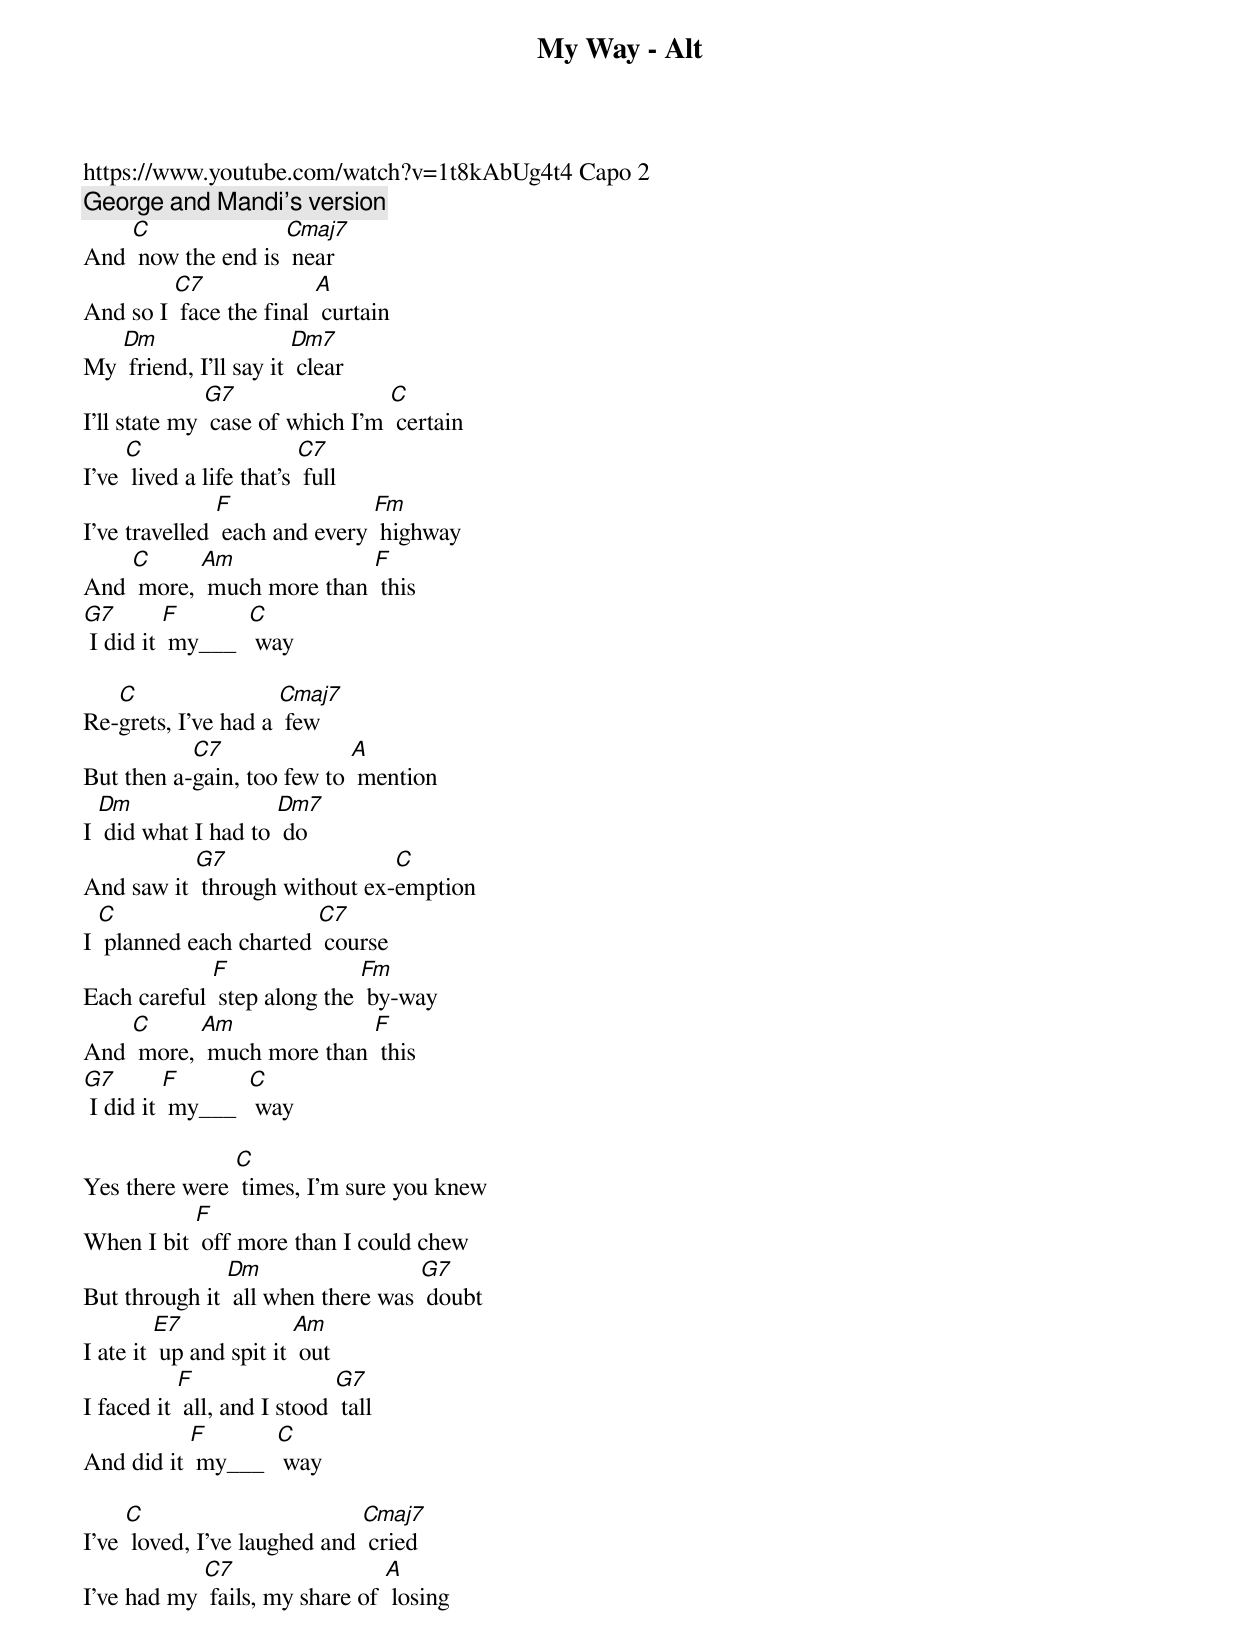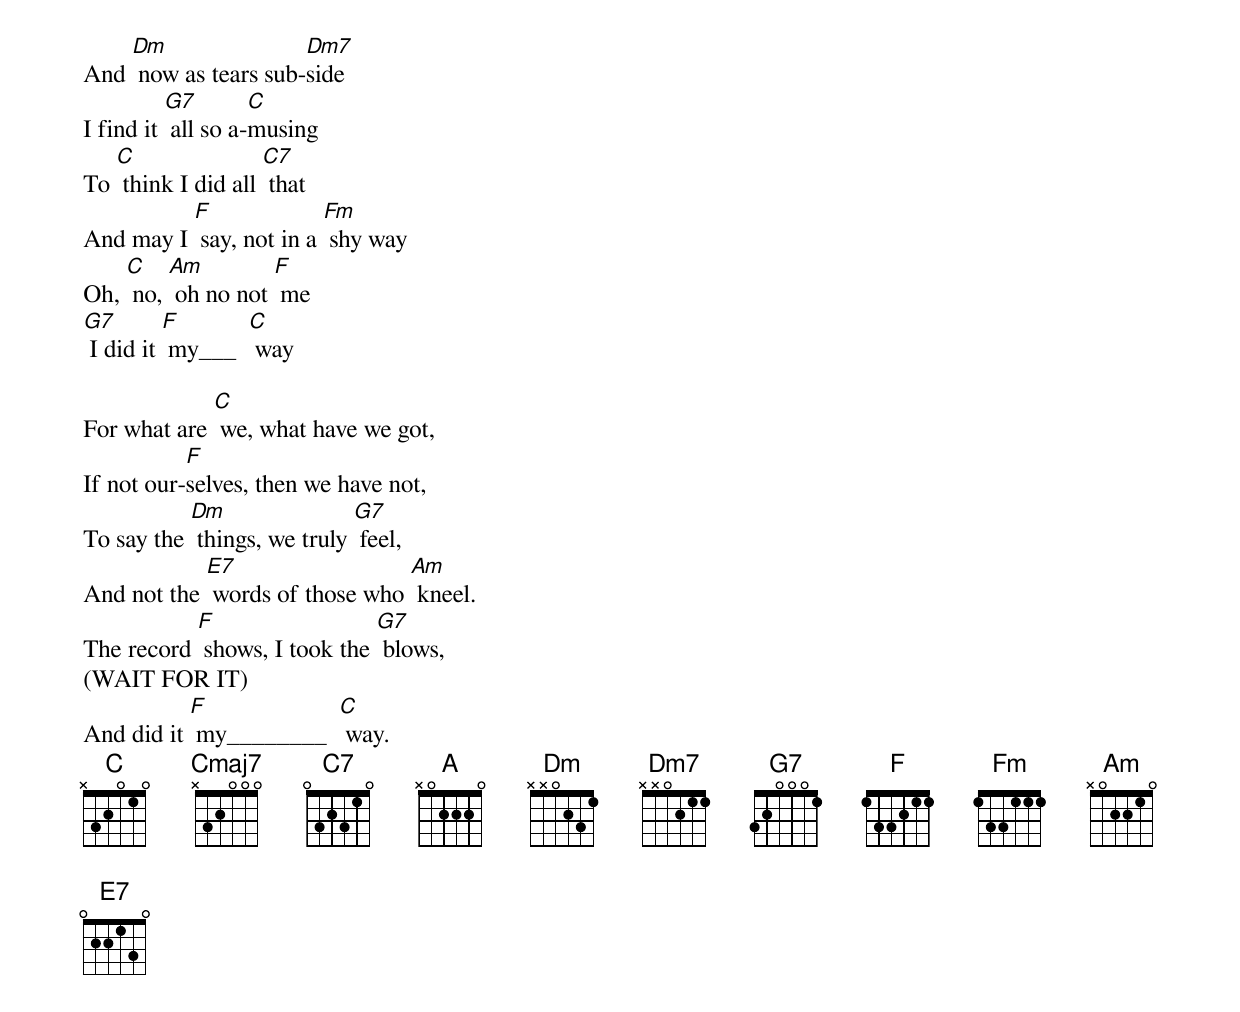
{t:My Way - Alt}
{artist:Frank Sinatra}
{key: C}
https://www.youtube.com/watch?v=1t8kAbUg4t4 Capo 2
{c: George and Mandi's version }
And [C] now the end is [Cmaj7] near
And so I [C7] face the final [A] curtain
My [Dm] friend, I'll say it [Dm7] clear
I'll state my [G7] case of which I'm [C] certain
I've [C] lived a life that's [C7] full
I've travelled [F] each and every [Fm] highway
And [C] more, [Am] much more than [F] this
[G7] I did it [F] my___  [C] way

Re-[C]grets, I've had a [Cmaj7] few
But then a-[C7]gain, too few to [A] mention
I [Dm] did what I had to [Dm7] do
And saw it [G7] through without ex-[C]emption
I [C] planned each charted [C7] course
Each careful [F] step along the [Fm] by-way
And [C] more, [Am] much more than [F] this
[G7] I did it [F] my___  [C] way

Yes there were [C] times, I'm sure you knew
When I bit [F] off more than I could chew
But through it [Dm] all when there was [G7] doubt
I ate it [E7] up and spit it [Am] out
I faced it [F] all, and I stood [G7] tall
And did it [F] my___  [C] way

I've [C] loved, I've laughed and [Cmaj7] cried
I've had my [C7] fails, my share of [A] losing
And [Dm] now as tears sub-[Dm7]side
I find it [G7] all so a-[C]musing
To [C] think I did all [C7] that
And may I [F] say, not in a [Fm] shy way
Oh, [C] no, [Am] oh no not [F] me
[G7] I did it [F] my___  [C] way

For what are [C] we, what have we got,
If not our-[F]selves, then we have not,
To say the [Dm] things, we truly [G7] feel,
And not the [E7] words of those who [Am] kneel.
The record [F] shows, I took the [G7] blows,
(WAIT FOR IT)
And did it [F] my________  [C] way.
